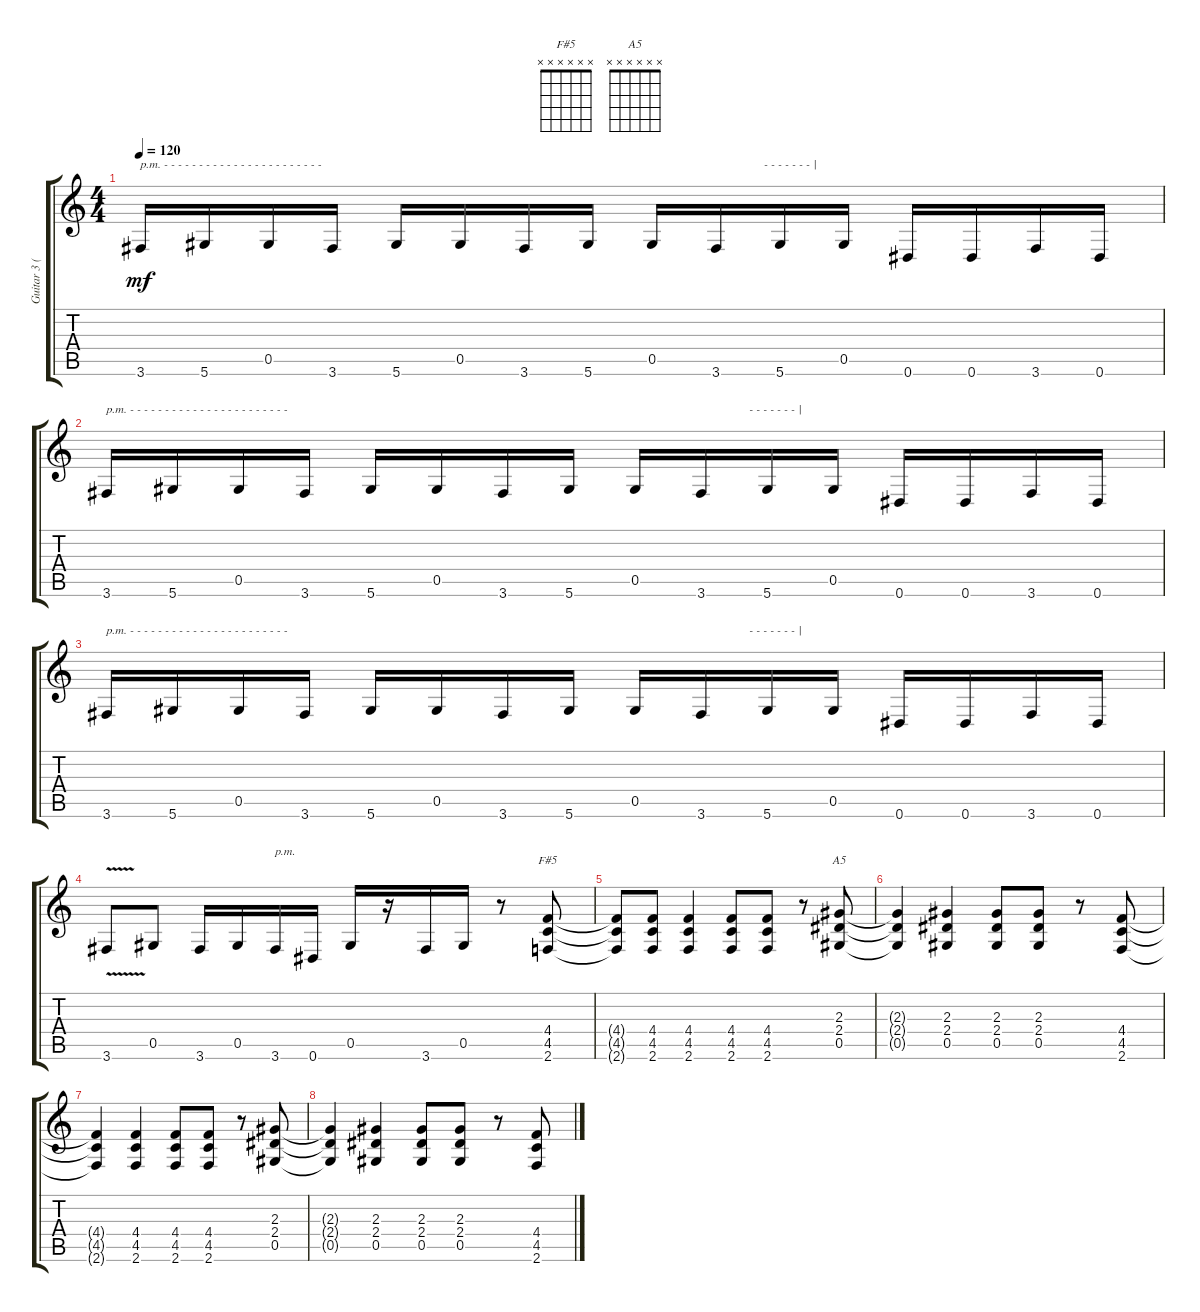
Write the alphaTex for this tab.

\track ("Guitar 3 (Izzy)" "Guitar 3 (") {instrument overdrivenguitar}
\staff {score tabs}
\tuning (Eb4 Bb3 Gb3 Db3 Ab2 Eb2) {hide}
\chord ("F#5" x x x x x x)
\chord ("A5" x x x x x x)
\ts (4 4)
\tempo 120
\clef g2
\ks c
3.6.16{txt "p.m. - - - - - - - - - - - - - - - - - - - - - - -" dy mf} 5.6.16 0.5.16 3.6.16 5.6.16 0.5.16 3.6.16 5.6.16 0.5.16 3.6.16{txt "                - - - - - - - |"} 5.6.16 0.5.16 0.6.16 0.6.16 3.6.16 0.6.16 |
3.6.16{txt "p.m. - - - - - - - - - - - - - - - - - - - - - - -"} 5.6.16 0.5.16 3.6.16 5.6.16 0.5.16 3.6.16 5.6.16 0.5.16 3.6.16{txt "                - - - - - - - |"} 5.6.16 0.5.16 0.6.16 0.6.16 3.6.16 0.6.16 |
3.6.16{txt "p.m. - - - - - - - - - - - - - - - - - - - - - - -"} 5.6.16 0.5.16 3.6.16 5.6.16 0.5.16 3.6.16 5.6.16 0.5.16 3.6.16{txt "                - - - - - - - |"} 5.6.16 0.5.16 0.6.16 0.6.16 3.6.16 0.6.16 |
3.6{v}.8 0.5.8 3.6.16 0.5.16 3.6.16{txt "p.m."} 0.6.16 0.5.16 r.16 3.6.16 0.5.16 r.8 (4.4 4.5 2.6).8{ch "F#5"} |
(4.4{t} 4.5{t} 2.6{t}).8 (4.4 4.5 2.6).8 (4.4 4.5 2.6).4 (4.4 4.5 2.6).8 (4.4 4.5 2.6).8 r.8 (2.3 2.4 0.5).8{ch "A5"} |
(2.3{t} 2.4{t} 0.5{t}).4 (2.3 2.4 0.5).4 (2.3 2.4 0.5).8 (2.3 2.4 0.5).8 r.8 (4.4 4.5 2.6).8 |
(4.4{t} 4.5{t} 2.6{t}).4 (4.4 4.5 2.6).4 (4.4 4.5 2.6).8 (4.4 4.5 2.6).8 r.8 (2.3 2.4 0.5).8 |
(2.3{t} 2.4{t} 0.5{t}).4 (2.3 2.4 0.5).4 (2.3 2.4 0.5).8 (2.3 2.4 0.5).8 r.8 (4.4 4.5 2.6).8
